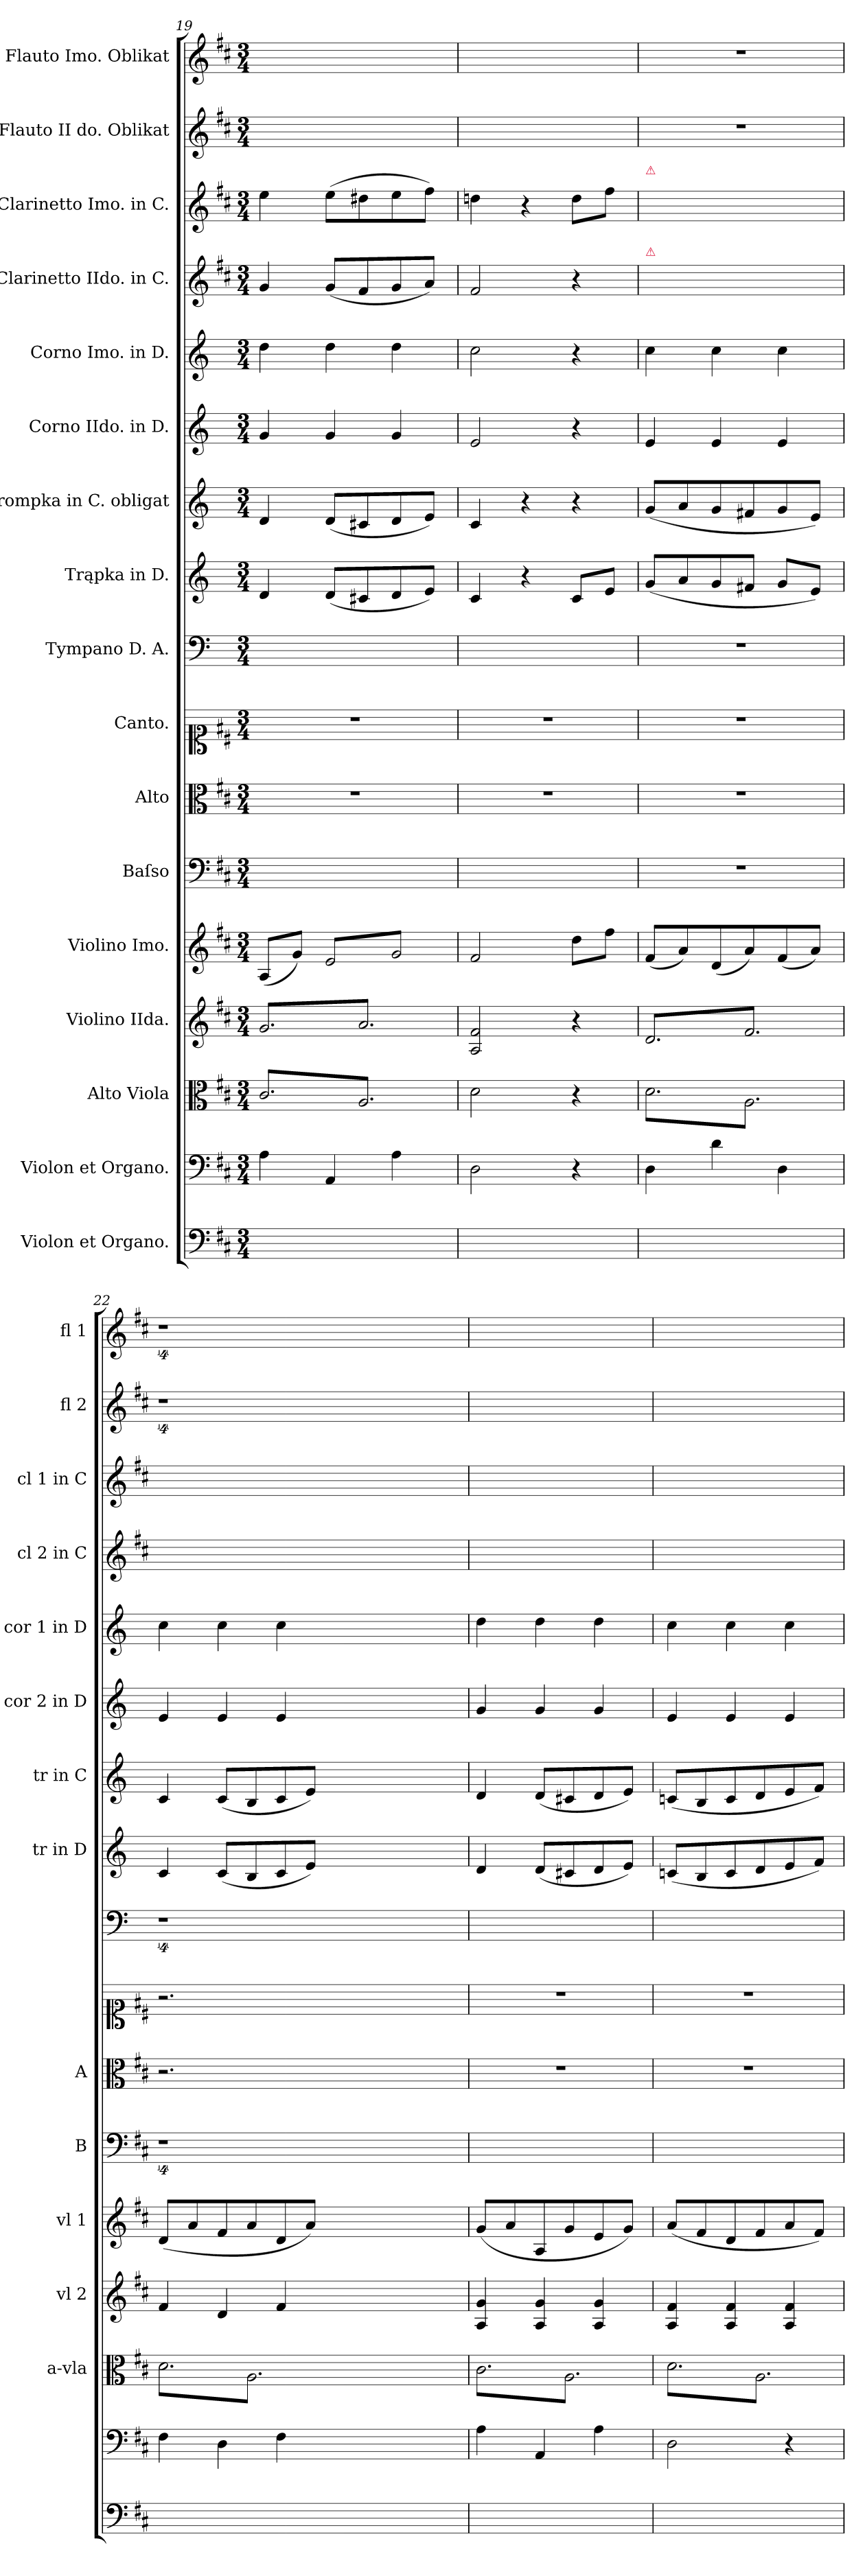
**kern	**kern	**kern	**kern	**kern	**kern	**kern	**kern	**kern	**kern	**kern	**kern	**kern	**kern	**kern	**kern	**kern
*part17	*part16	*part15	*part14	*part13	*part12	*part11	*part10	*part9	*part8	*part7	*part6	*part5	*part4	*part3	*part2	*part1
*staff17	*staff16	*staff15	*staff14	*staff13	*staff12	*staff11	*staff10	*staff9	*staff8	*staff7	*staff6	*staff5	*staff4	*staff3	*staff2	*staff1
*I"Violon et Organo.	*I"Violon et Organo.	*I"Alto Viola	*I"Violino IIda.	*I"Violino Imo.	*I"Baſso	*I"Alto	*I"Canto.	*I"Tympano D. A.	*I"Trąpka in D.	*I"Trompka in C. obligat	*I"Corno IIdo. in D.	*I"Corno Imo. in D.	*I"Clarinetto IIdo. in C.	*I"Clarinetto Imo. in C.	*I"Flauto II do. Oblikat	*I"Flauto Imo. Oblikat
*	*	*I'a-vla	*I'vl 2	*I'vl 1	*I'B	*I'A	*	*	*I'tr in D	*I'tr in C	*I'cor 2 in D	*I'cor 1 in D	*I'cl 2 in C	*I'cl 1 in C	*I'fl 2	*I'fl 1
*clefF4	*clefF4	*clefC3	*clefG2	*clefG2	*clefF4	*clefC3	*clefC1	*clefF4	*clefG2	*clefG2	*clefG2	*clefG2	*clefG2	*clefG2	*clefG2	*clefG2
*	*	*	*	*	*	*	*	*ITrd-1c-2	*ITrd-1c-2	*ITrd-1c-2	*ITrd6c10	*ITrd6c10	*	*	*	*
*k[f#c#]	*k[f#c#]	*k[f#c#]	*k[f#c#]	*k[f#c#]	*k[f#c#]	*k[f#c#]	*k[f#c#]	*k[f#c#]	*k[f#c#]	*k[f#c#]	*k[f#c#]	*k[f#c#]	*k[f#c#]	*k[f#c#]	*k[f#c#]	*k[f#c#]
*D:	*D:	*D:	*D:	*D:	*D:	*D:	*D:	*D:	*D:	*D:	*D:	*D:	*D:	*D:	*D:	*D:
*M3/4	*M3/4	*M3/4	*M3/4	*M3/4	*M3/4	*M3/4	*M3/4	*M3/4	*M3/4	*M3/4	*M3/4	*M3/4	*M3/4	*M3/4	*M3/4	*M3/4
=19	=19	=19	=19	=19	=19	=19	=19	=19	=19	=19	=19	=19	=19	=19	=19	=19
*	*	*tremolo	*	*	*	*	*	*	*	*	*	*	*	*	*	*
*	*	*	*tremolo	*	*	*	*	*	*	*	*	*	*	*	*	*
4A\yy	4A\	(8c#/L	(8g/L	(8A/L	2.ryy	2.r	2.r	2.ryy	4e/	4e/	4A/	4e\	4g/	4ee\	2.ryy	2.ryy
.	.	8A/)	8a/)	8g/J)	.	.	.	.	.	.	.	.	.	.	.	.
*	*	*	*	*tremolo	*	*	*	*	*	*	*	*	*	*	*	*
4AA/yy	4AA/	8c#/	8g/	(8e/L	.	.	.	.	(8e/L	(8e/L	4A/	4e\	(8g/L	(8ee\L	.	.
.	.	8A/)	8a/)	8g/)	.	.	.	.	8d#X/	8d#X/	.	.	8f#/	8dd#X\	.	.
4A\yy	4A\	8c#/	8g/	8e/	.	.	.	.	8e/	8e/	4A/	4e\	8g/	8ee\	.	.
.	.	8A/)J	8a/)J	8g/)J	.	.	.	.	8f#/J)	8f#/J)	.	.	8a/J)	8ff#\J)	.	.
*	*	*	*	*Xtremolo	*	*	*	*	*	*	*	*	*	*	*	*
*	*	*	*Xtremolo	*	*	*	*	*	*	*	*	*	*	*	*	*
*	*	*Xtremolo	*	*	*	*	*	*	*	*	*	*	*	*	*	*
=20	=20	=20	=20	=20	=20	=20	=20	=20	=20	=20	=20	=20	=20	=20	=20	=20
2D\yy	2D\	2d\	2A/ 2f#/	2f#/	2.ryy	2.r	2.r	2.ryy	4d/	4d/	2F#/	2d\	2f#/	4ddn\	2.ryy	2.ryy
.	.	.	.	.	.	.	.	.	.	.	.	.	.	.	.	.
.	.	.	.	.	.	.	.	.	4r	4r	.	.	.	4r	.	.
4ryy	4r	4r	4r	8dd\L	.	.	.	.	8d/L	4r	4r	4r	4r	8dd\L	.	.
.	.	.	.	8ff#\J	.	.	.	.	8f#/J	.	.	.	.	8ff#\J	.	.
=21	=21	=21	=21	=21	=21	=21	=21	=21	=21	=21	=21	=21	=21	=21	=21	=21
!	!	!	!	!	!	!	!	!	!	!	!	!	!	!LO:TX:a:color=crimson:t=⚠	!	!
!	!	!	!	!	!	!	!	!	!	!	!	!	!LO:TX:a:color=crimson:t=⚠	!	!	!
*	*	*tremolo	*	*	*	*	*	*	*	*	*	*	*	*	*	*
*	*	*	*tremolo	*	*	*	*	*	*	*	*	*	*	*	*	*
4D\yy	4D\	(8d\L	(8d/L	(8f#/L	2.r	2.r	2.r	2.r	(8a/L	(8a/L	4F#/	4d\	8ff#\Lyy	8aa\Lyy	2.r	2.r
.	.	8A\)	8f#/)	8a/)	.	.	.	.	8b/	8b/	.	.	8gg\yy	8bb\yy	.	.
4d\yy	4d\	8d\	8d/	(8d/	.	.	.	.	8a/	8a/	4F#/	4d\	8ff#\yy	8aa\yy	.	.
.	.	8A\)	8f#/)	8a/)	.	.	.	.	8g#X/J	8g#X/	.	.	8ee#X\yy	8gg#X\yy	.	.
4D\yy	4D\	8d\	8d/	(8f#/	.	.	.	.	8a/L	8a/	4F#/	4d\	8ff#\yy	8aa\yy	.	.
.	.	8A\)J	8f#/)J	8a/J)	.	.	.	.	8f#/J)	8f#/J)	.	.	8dd\Jyy	8ff#\Jyy	.	.
*	*	*	*Xtremolo	*	*	*	*	*	*	*	*	*	*	*	*	*
=22	=22	=22	=22	=22	=22	=22	=22	=22	=22	=22	=22	=22	=22	=22	=22	=22
4F#\yy	4F#\	(8d\L	4f#/	(8d/L	4%9r	2.r	2.r	4%9r	4d/	4d/	4F#/	4d\	4f#/yy	4dd\yy	4%9r	4%9r
.	.	8A\)	.	8a/	.	.	.	.	.	.	.	.	.	.	.	.
4D\yy	4D\	8d\	4d/	8f#/	.	.	.	.	(8d/L	(8d/L	4F#/	4d\	8f#/Lyy	8dd\Lyy	.	.
.	.	8A\)	.	8a/	.	.	.	.	8c#/	8c#/	.	.	8e/yy	8cc#\yy	.	.
4F#\yy	4F#\	8d\	4f#/	8d/	.	.	.	.	8d/	8d/	4F#/	4d\	8f#/yy	8dd\yy	.	.
.	.	8A\)J	.	8a/J)	.	.	.	.	8f#/J)	8f#/J)	.	.	8dd/Jyy	8ff#\Jyy	.	.
1.ryy	1.ryy	1.ryy	1.ryy	1.ryy	.	1.ryy	1.ryy	.	1.ryy	1.ryy	1.ryy	1.ryy	1.ryy	1.ryy	.	.
.	.	.	.	.	.	.	.	.	.	.	.	.	.	.	.	.
.	.	.	.	.	.	.	.	.	.	.	.	.	.	.	.	.
=23	=23	=23	=23	=23	=23	=23	=23	=23	=23	=23	=23	=23	=23	=23	=23	=23
4A\yy	4A\	(8c#\L	4A/ 4g/	(8g/L	2.ryy	2.r	2.r	2.ryy	4e/	4e/	4A/	4e\	4g/yy	4ee\yy	2.ryy	2.ryy
.	.	8A\)	.	8a/	.	.	.	.	.	.	.	.	.	.	.	.
4AA/yy	4AA/	8c#\	4A/ 4g/	8A/	.	.	.	.	(8e/L	(8e/L	4A/	4e\	8g/Lyy	8ee\Lyy	.	.
.	.	8A\)	.	8g/	.	.	.	.	8d#X/	8d#X/	.	.	8f#/yy	8dd#X\yy	.	.
4A\yy	4A\	8c#\	4A/ 4g/	8e/	.	.	.	.	8e/	8e/	4A/	4e\	8g/yy	8ee\yy	.	.
.	.	8A\)J	.	8g/J)	.	.	.	.	8f#/J)	8f#/J)	.	.	8a/Jyy	8ff#\Jyy	.	.
=24	=24	=24	=24	=24	=24	=24	=24	=24	=24	=24	=24	=24	=24	=24	=24	=24
2D\yy	2D\	(8d\L	4A/ 4f#/	(8a/L	2.ryy	2.r	2.r	2.ryy	(8dn/L	(8dn/L	4F#/	4d\	8f#/Lyy	8ddn\Lyy	2.ryy	2.ryy
.	.	8A\)	.	8f#/	.	.	.	.	8c#/	8c#/	.	.	8e/yy	8cc#\yy	.	.
.	.	8d\	4A/ 4f#/	8d/	.	.	.	.	8d/	8d/	4F#/	4d\	8f#/yy	8dd\yy	.	.
.	.	8A\)	.	8f#/	.	.	.	.	8e/	8e/	.	.	8cc#/yy	8ee\yy	.	.
4ryy	4r	8d\	4A/ 4f#/	8a/	.	.	.	.	8f#/	8f#/	4F#/	4d\	8dd/yy	8ff#\yy	.	.
.	.	8A\)J	.	8f#/J)	.	.	.	.	8g/J)	8g/J)	.	.	8ee/Jyy	8gg\Jyy	.	.
*	*	*Xtremolo	*	*	*	*	*	*	*	*	*	*	*	*	*	*
.	.	.	.	.	.	.	.	.	.	.	.	.	.	.	.	.
.	.	.	.	.	.	.	.	.	.	.	.	.	.	.	.	.
.	.	.	.	.	.	.	.	.	.	.	.	.	.	.	.	.
=	=	=	=	=	=	=	=	=	=	=	=	=	=	=	=	=
*-	*-	*-	*-	*-	*-	*-	*-	*-	*-	*-	*-	*-	*-	*-	*-	*-
